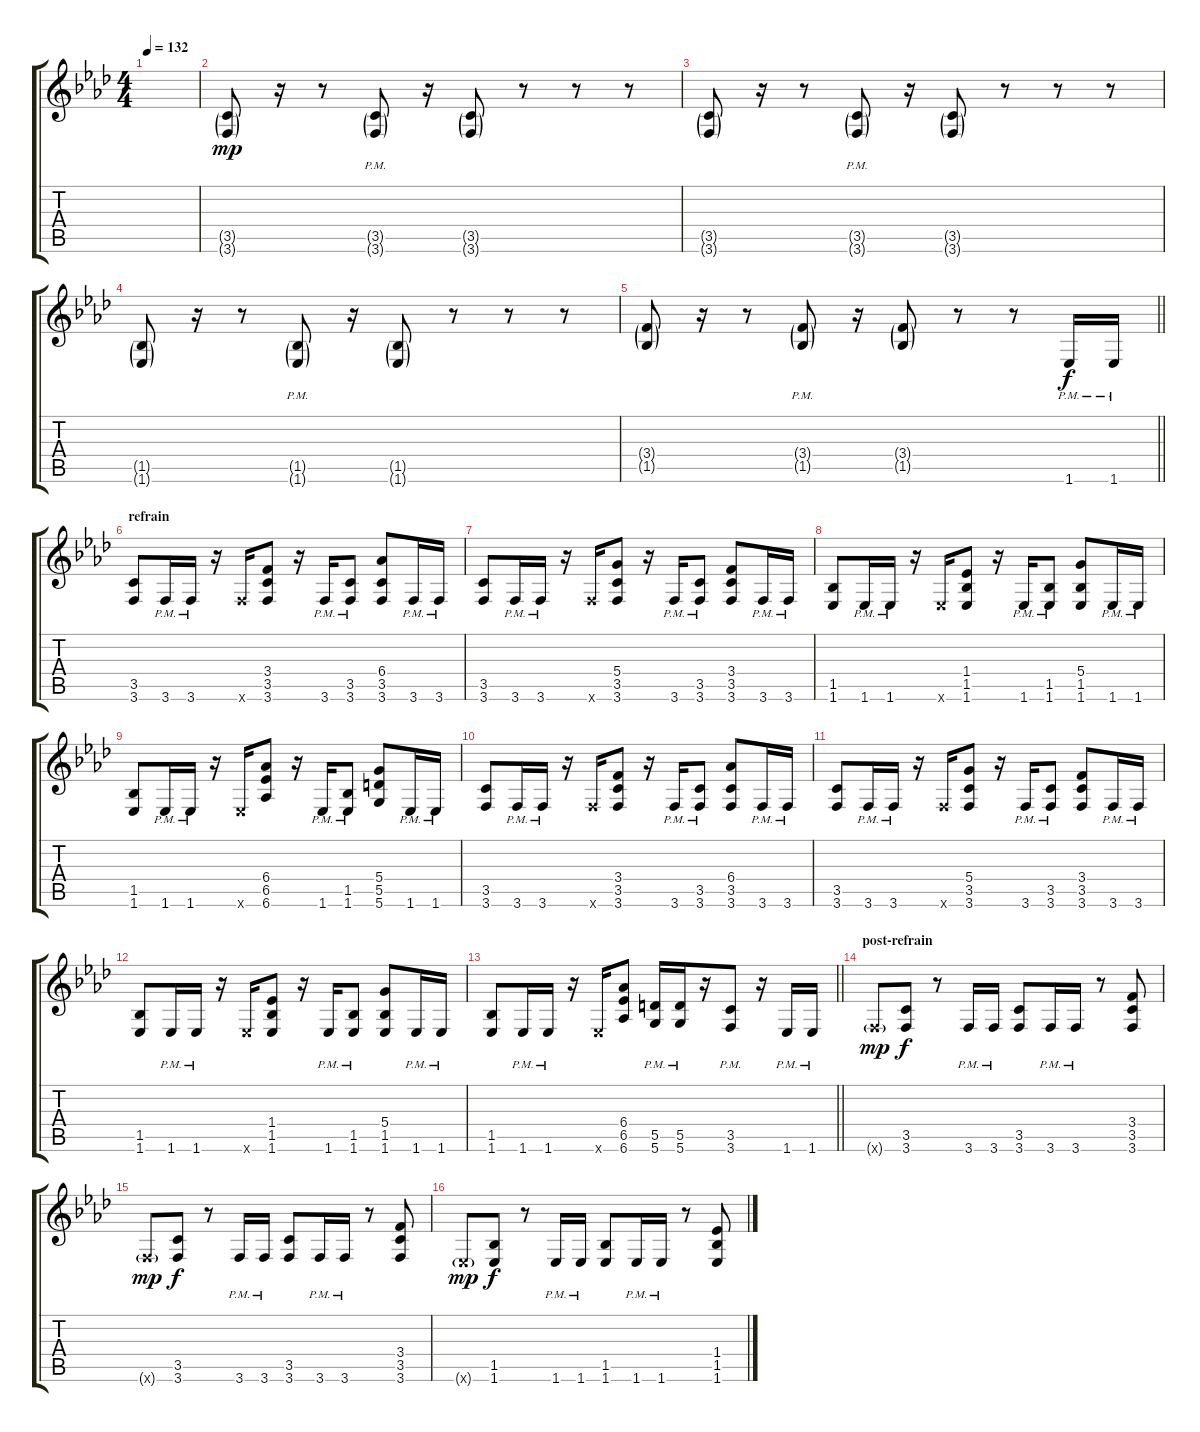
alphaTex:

\track "" {instrument distortionguitar}
\staff {score tabs}
\tuning (E4 B3 G3 D3 A2 D2) {hide}
\ts (4 4)
\tempo 132
\clef g2
\ks fminor
|
(3.5{g} 3.6{g}).8{dy mp volume 9} r.16 r.8 (3.5{g pm} 3.6{g pm}).8 r.16 (3.5{g} 3.6{g}).8 r.8 r.8 r.8 |
(3.5{g} 3.6{g}).8 r.16 r.8 (3.5{g pm} 3.6{g pm}).8 r.16 (3.5{g} 3.6{g}).8 r.8 r.8 r.8 |
(1.5{g} 1.6{g}).8 r.16 r.8 (1.5{g pm} 1.6{g pm}).8 r.16 (1.5{g} 1.6{g}).8 r.8 r.8 r.8 |
\barLineRight lightlight
(3.4{g} 1.5{g}).8 r.16 r.8 (3.4{g pm} 1.5{g pm}).8 r.16 (3.4{g} 1.5{g}).8 r.8 r.8 1.6{pm}.16{dy f} 1.6{pm}.16 |
\section ("" "refrain")
(3.5 3.6).8 3.6{pm}.16 3.6{pm}.16 r.16 3.6{x}.16 (3.4 3.5 3.6).8 r.16 3.6{pm}.16 (3.5{pm} 3.6{pm}).8 (6.4 3.5 3.6).8 3.6{pm}.16 3.6{pm}.16 |
(3.5 3.6).8 3.6{pm}.16 3.6{pm}.16 r.16 3.6{x}.16 (5.4 3.5 3.6).8 r.16 3.6{pm}.16 (3.5{pm} 3.6{pm}).8 (3.4 3.5 3.6).8 3.6{pm}.16 3.6{pm}.16 |
(1.5 1.6).8 1.6{pm}.16 1.6{pm}.16 r.16 1.6{x}.16 (1.4 1.5 1.6).8 r.16 1.6{pm}.16 (1.5{pm} 1.6{pm}).8 (5.4 1.5 1.6).8 1.6{pm}.16 1.6{pm}.16 |
(1.5 1.6).8 1.6{pm}.16 1.6{pm}.16 r.16 1.6{x}.16 (6.4 6.5 6.6).8 r.16 1.6{pm}.16 (1.5{pm} 1.6{pm}).8 (5.4 5.5 5.6).8 1.6{pm}.16 1.6{pm}.16 |
(3.5 3.6).8 3.6{pm}.16 3.6{pm}.16 r.16 3.6{x}.16 (3.4 3.5 3.6).8 r.16 3.6{pm}.16 (3.5{pm} 3.6{pm}).8 (6.4 3.5 3.6).8 3.6{pm}.16 3.6{pm}.16 |
(3.5 3.6).8 3.6{pm}.16 3.6{pm}.16 r.16 3.6{x}.16 (5.4 3.5 3.6).8 r.16 3.6{pm}.16 (3.5{pm} 3.6{pm}).8 (3.4 3.5 3.6).8 3.6{pm}.16 3.6{pm}.16 |
(1.5 1.6).8 1.6{pm}.16 1.6{pm}.16 r.16 1.6{x}.16 (1.4 1.5 1.6).8 r.16 1.6{pm}.16 (1.5{pm} 1.6{pm}).8 (5.4 1.5 1.6).8 1.6{pm}.16 1.6{pm}.16 |
\barLineRight lightlight
(1.5 1.6).8 1.6{pm}.16 1.6{pm}.16 r.16 1.6{x}.16 (6.4 6.5 6.6).8 (5.5{pm} 5.6{pm}).16 (5.5{pm} 5.6{pm}).16 r.16 (3.5{pm} 3.6{pm}).8 r.16 1.6{pm}.16 1.6{pm}.16 |
\section ("" "post-refrain")
3.6{g x}.8{dy mp} (3.5 3.6).8{dy f} r.8 3.6{pm}.16 3.6{pm}.16 (3.5 3.6).8 3.6{pm}.16 3.6{pm}.16 r.8 (3.4 3.5 3.6).8 |
3.6{g x}.8{dy mp} (3.5 3.6).8{dy f} r.8 3.6{pm}.16 3.6{pm}.16 (3.5 3.6).8 3.6{pm}.16 3.6{pm}.16 r.8 (3.4 3.5 3.6).8 |
1.6{g x}.8{dy mp} (1.5 1.6).8{dy f} r.8 1.6{pm}.16 1.6{pm}.16 (1.5 1.6).8 1.6{pm}.16 1.6{pm}.16 r.8 (1.4 1.5 1.6).8
